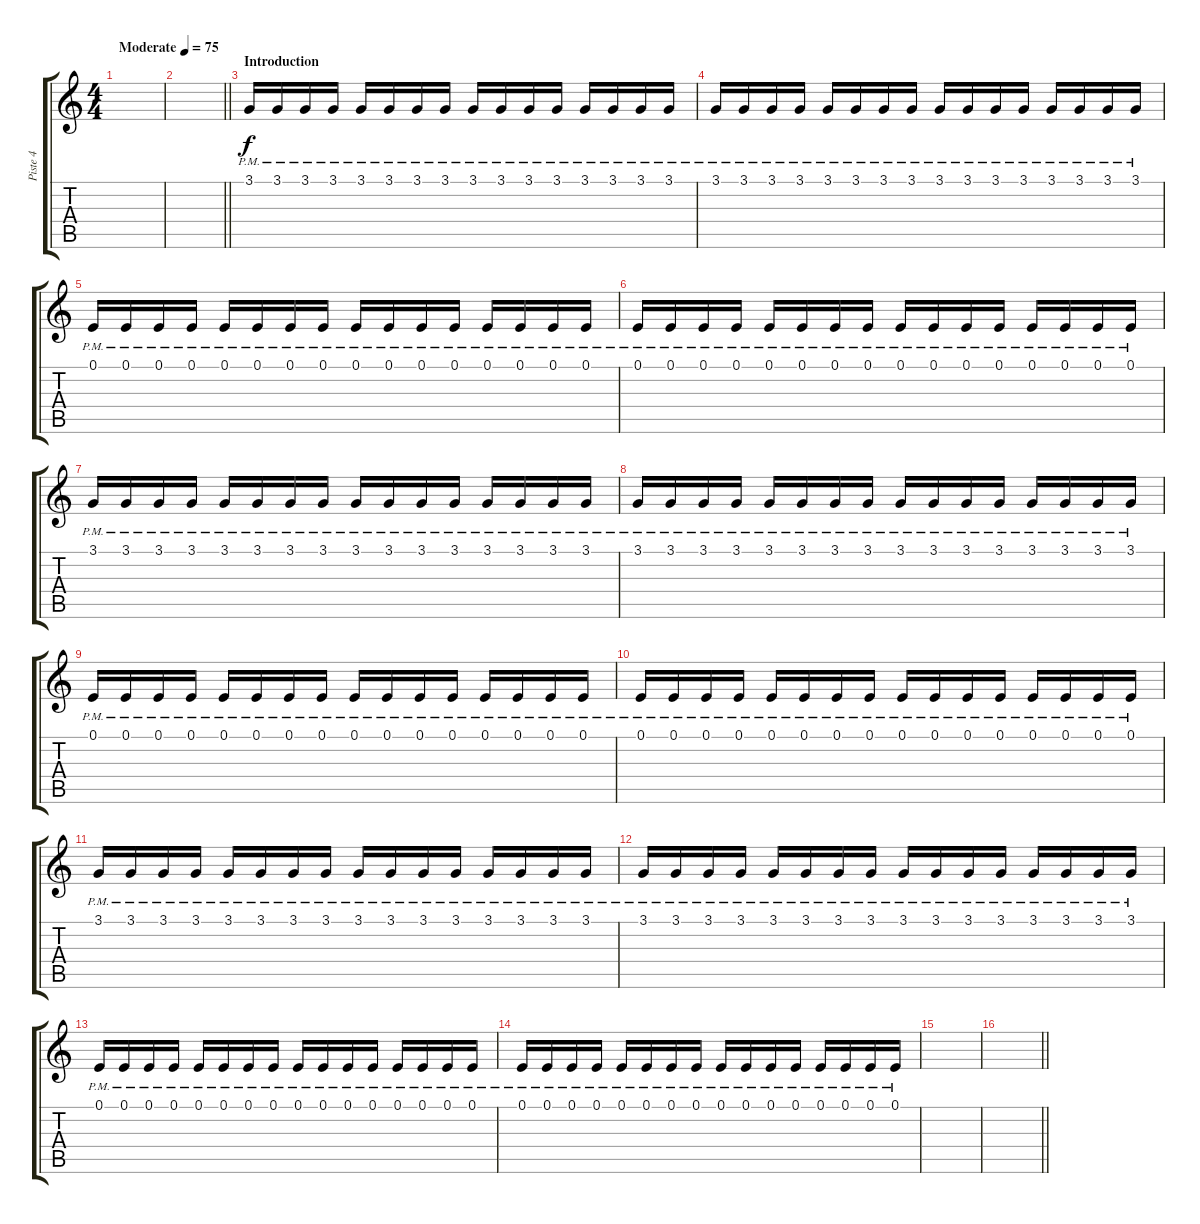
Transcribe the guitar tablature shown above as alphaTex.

\track ("Piste 4" "Piste 4") {instrument fx4atmosphere}
\staff {score tabs}
\tuning (E4 B3 G3 D3 A2 E2) {hide}
\ts (4 4)
\tempo (75 "Moderate")
\clef g2
\ks c
|
\barLineRight lightlight
|
\section ("" "Introduction")
3.1{pm}.16 3.1{pm}.16 3.1{pm}.16 3.1{pm}.16 3.1{pm}.16 3.1{pm}.16 3.1{pm}.16 3.1{pm}.16 3.1{pm}.16 3.1{pm}.16 3.1{pm}.16 3.1{pm}.16 3.1{pm}.16 3.1{pm}.16 3.1{pm}.16 3.1{pm}.16 |
3.1{pm}.16 3.1{pm}.16 3.1{pm}.16 3.1{pm}.16 3.1{pm}.16 3.1{pm}.16 3.1{pm}.16 3.1{pm}.16 3.1{pm}.16 3.1{pm}.16 3.1{pm}.16 3.1{pm}.16 3.1{pm}.16 3.1{pm}.16 3.1{pm}.16 3.1{pm}.16 |
0.1{pm}.16 0.1{pm}.16 0.1{pm}.16 0.1{pm}.16 0.1{pm}.16 0.1{pm}.16 0.1{pm}.16 0.1{pm}.16 0.1{pm}.16 0.1{pm}.16 0.1{pm}.16 0.1{pm}.16 0.1{pm}.16 0.1{pm}.16 0.1{pm}.16 0.1{pm}.16 |
0.1{pm}.16 0.1{pm}.16 0.1{pm}.16 0.1{pm}.16 0.1{pm}.16 0.1{pm}.16 0.1{pm}.16 0.1{pm}.16 0.1{pm}.16 0.1{pm}.16 0.1{pm}.16 0.1{pm}.16 0.1{pm}.16 0.1{pm}.16 0.1{pm}.16 0.1{pm}.16 |
3.1{pm}.16 3.1{pm}.16 3.1{pm}.16 3.1{pm}.16 3.1{pm}.16 3.1{pm}.16 3.1{pm}.16 3.1{pm}.16 3.1{pm}.16 3.1{pm}.16 3.1{pm}.16 3.1{pm}.16 3.1{pm}.16 3.1{pm}.16 3.1{pm}.16 3.1{pm}.16 |
3.1{pm}.16 3.1{pm}.16 3.1{pm}.16 3.1{pm}.16 3.1{pm}.16 3.1{pm}.16 3.1{pm}.16 3.1{pm}.16 3.1{pm}.16 3.1{pm}.16 3.1{pm}.16 3.1{pm}.16 3.1{pm}.16 3.1{pm}.16 3.1{pm}.16 3.1{pm}.16 |
0.1{pm}.16 0.1{pm}.16 0.1{pm}.16 0.1{pm}.16 0.1{pm}.16 0.1{pm}.16 0.1{pm}.16 0.1{pm}.16 0.1{pm}.16 0.1{pm}.16 0.1{pm}.16 0.1{pm}.16 0.1{pm}.16 0.1{pm}.16 0.1{pm}.16 0.1{pm}.16 |
0.1{pm}.16 0.1{pm}.16 0.1{pm}.16 0.1{pm}.16 0.1{pm}.16 0.1{pm}.16 0.1{pm}.16 0.1{pm}.16 0.1{pm}.16 0.1{pm}.16 0.1{pm}.16 0.1{pm}.16 0.1{pm}.16 0.1{pm}.16 0.1{pm}.16 0.1{pm}.16 |
3.1{pm}.16 3.1{pm}.16 3.1{pm}.16 3.1{pm}.16 3.1{pm}.16 3.1{pm}.16 3.1{pm}.16 3.1{pm}.16 3.1{pm}.16 3.1{pm}.16 3.1{pm}.16 3.1{pm}.16 3.1{pm}.16 3.1{pm}.16 3.1{pm}.16 3.1{pm}.16 |
3.1{pm}.16 3.1{pm}.16 3.1{pm}.16 3.1{pm}.16 3.1{pm}.16 3.1{pm}.16 3.1{pm}.16 3.1{pm}.16 3.1{pm}.16 3.1{pm}.16 3.1{pm}.16 3.1{pm}.16 3.1{pm}.16 3.1{pm}.16 3.1{pm}.16 3.1{pm}.16 |
0.1{pm}.16 0.1{pm}.16 0.1{pm}.16 0.1{pm}.16 0.1{pm}.16 0.1{pm}.16 0.1{pm}.16 0.1{pm}.16 0.1{pm}.16 0.1{pm}.16 0.1{pm}.16 0.1{pm}.16 0.1{pm}.16 0.1{pm}.16 0.1{pm}.16 0.1{pm}.16 |
0.1{pm}.16 0.1{pm}.16 0.1{pm}.16 0.1{pm}.16 0.1{pm}.16 0.1{pm}.16 0.1{pm}.16 0.1{pm}.16 0.1{pm}.16 0.1{pm}.16 0.1{pm}.16 0.1{pm}.16 0.1{pm}.16 0.1{pm}.16 0.1{pm}.16 0.1{pm}.16 |
|
\barLineRight lightlight
